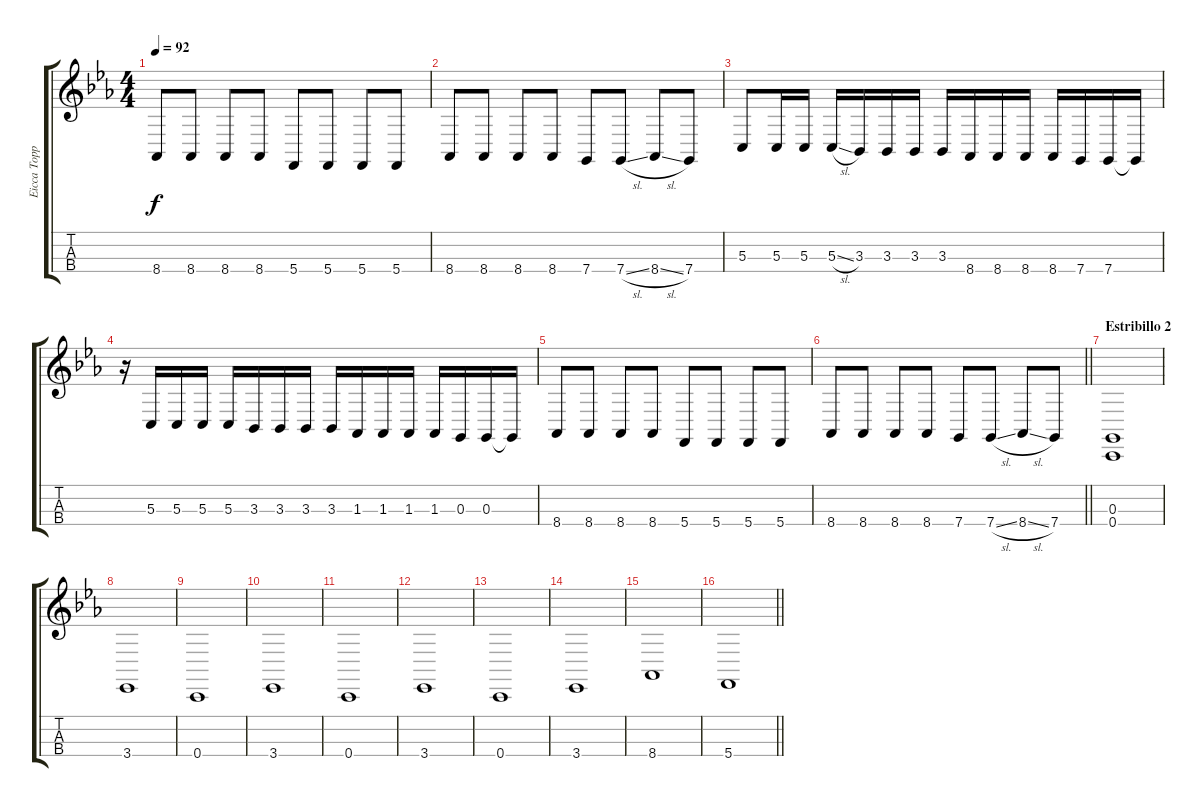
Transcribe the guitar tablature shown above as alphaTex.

\track ("Eicca Toppinen" "Eicca Topp") {instrument cello}
\staff {score tabs}
\tuning (A3 D3 G2 C2) {hide}
\ts (4 4)
\tempo 92
\clef g2
\ks cminor
8.4.8{dy f} 8.4.8 8.4.8 8.4.8 5.4.8 5.4.8 5.4.8 5.4.8 |
8.4.8 8.4.8 8.4.8 8.4.8 7.4.8 7.4{sl}.8 8.4{sl}.8 7.4.8 |
5.3.8 5.3.16 5.3.16 5.3{sl}.16 3.3.16 3.3.16 3.3.16 3.3.16 8.4.16 8.4.16 8.4.16 8.4.16 7.4.16 7.4.16 7.4{t}.16 |
r.16 5.3.16 5.3.16 5.3.16 5.3.16 3.3.16 3.3.16 3.3.16 3.3.16 1.3.16 1.3.16 1.3.16 1.3.16 0.3.16 0.3.16 0.3{t}.16 |
8.4.8 8.4.8 8.4.8 8.4.8 5.4.8 5.4.8 5.4.8 5.4.8 |
\barLineRight lightlight
8.4.8 8.4.8 8.4.8 8.4.8 7.4.8 7.4{sl}.8 8.4{sl}.8 7.4.8 |
\section ("" "Estribillo 2")
(0.3 0.4).1{volume 9} |
3.4.1 |
0.4.1 |
3.4.1 |
0.4.1 |
3.4.1 |
0.4.1 |
3.4.1 |
8.4.1 |
\barLineRight lightlight
5.4.1{volume 13}
